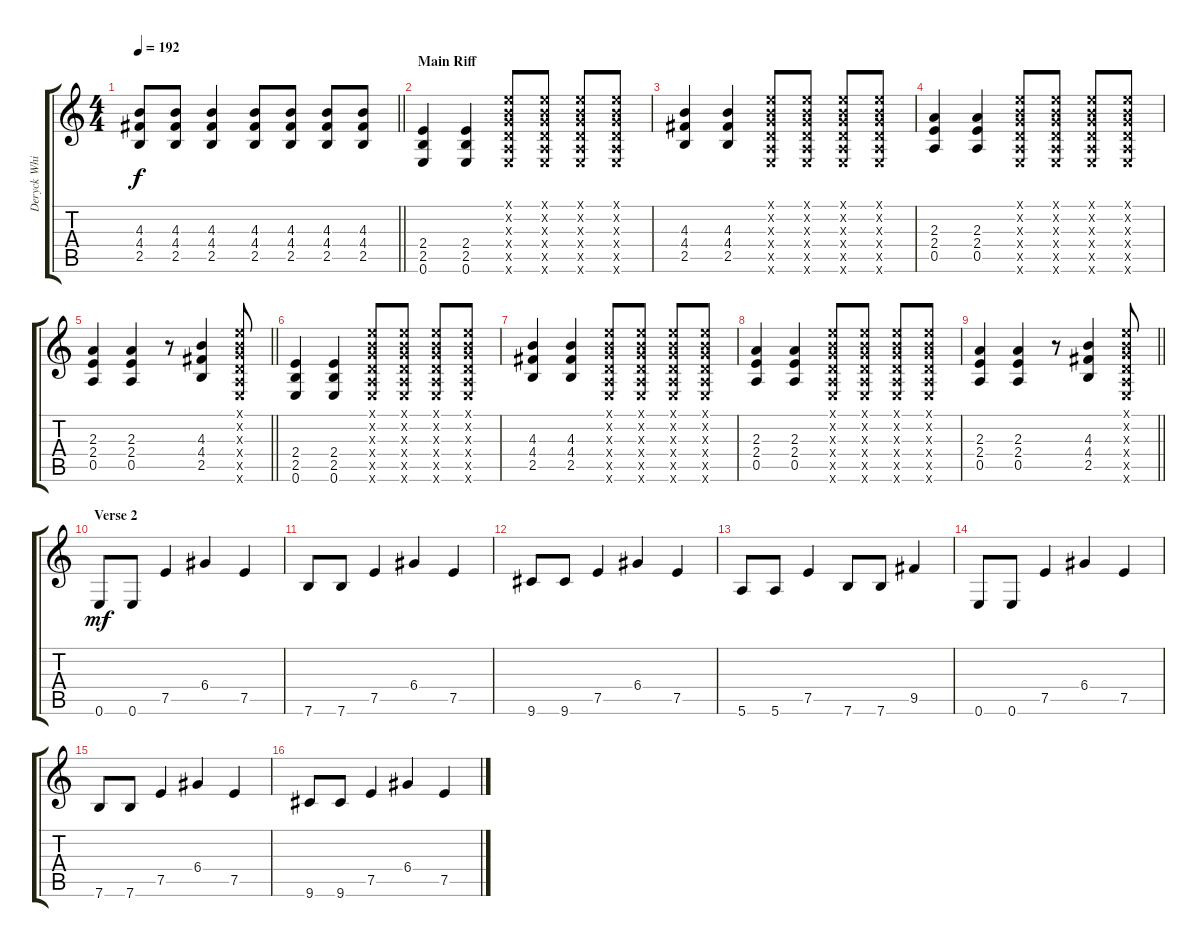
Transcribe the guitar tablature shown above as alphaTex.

\track ("Deryck Whibley Rhythm" "Deryck Whi") {instrument distortionguitar}
\staff {score tabs}
\tuning (E4 B3 G3 D3 A2 E2) {hide}
\ts (4 4)
\tempo 192
\clef g2
\barLineRight lightlight
\ks c
(4.3{t} 4.4{t} 2.5{t}).8{dy f} (4.3 4.4 2.5).8 (4.3 4.4 2.5).4 (4.3 4.4 2.5).8 (4.3 4.4 2.5).8 (4.3 4.4 2.5).8 (4.3 4.4 2.5).8 |
\section ("" "Main Riff")
(2.4 2.5 0.6).4{volume 13 instrument distortionguitar} (2.4 2.5 0.6).4 (0.1{x} 0.2{x} 0.3{x} 0.4{x} 0.5{x} 0.6{x}).8 (0.1{x} 0.2{x} 0.3{x} 0.4{x} 0.5{x} 0.6{x}).8 (0.1{x} 0.2{x} 0.3{x} 0.4{x} 0.5{x} 0.6{x}).8 (0.1{x} 0.2{x} 0.3{x} 0.4{x} 0.5{x} 0.6{x}).8 |
(4.3 4.4 2.5).4 (4.3 4.4 2.5).4 (0.1{x} 0.2{x} 0.3{x} 0.4{x} 0.5{x} 0.6{x}).8 (0.1{x} 0.2{x} 0.3{x} 0.4{x} 0.5{x} 0.6{x}).8 (0.1{x} 0.2{x} 0.3{x} 0.4{x} 0.5{x} 0.6{x}).8 (0.1{x} 0.2{x} 0.3{x} 0.4{x} 0.5{x} 0.6{x}).8 |
(2.3 2.4 0.5).4 (2.3 2.4 0.5).4 (0.1{x} 0.2{x} 0.3{x} 0.4{x} 0.5{x} 0.6{x}).8 (0.1{x} 0.2{x} 0.3{x} 0.4{x} 0.5{x} 0.6{x}).8 (0.1{x} 0.2{x} 0.3{x} 0.4{x} 0.5{x} 0.6{x}).8 (0.1{x} 0.2{x} 0.3{x} 0.4{x} 0.5{x} 0.6{x}).8 |
\barLineRight lightlight
(2.3 2.4 0.5).4 (2.3 2.4 0.5).4 r.8 (4.3 4.4 2.5).4 (0.1{x} 0.2{x} 0.3{x} 0.4{x} 0.5{x} 0.6{x}).8 |
(2.4 2.5 0.6).4{volume 13 instrument distortionguitar} (2.4 2.5 0.6).4 (0.1{x} 0.2{x} 0.3{x} 0.4{x} 0.5{x} 0.6{x}).8 (0.1{x} 0.2{x} 0.3{x} 0.4{x} 0.5{x} 0.6{x}).8 (0.1{x} 0.2{x} 0.3{x} 0.4{x} 0.5{x} 0.6{x}).8 (0.1{x} 0.2{x} 0.3{x} 0.4{x} 0.5{x} 0.6{x}).8 |
(4.3 4.4 2.5).4 (4.3 4.4 2.5).4 (0.1{x} 0.2{x} 0.3{x} 0.4{x} 0.5{x} 0.6{x}).8 (0.1{x} 0.2{x} 0.3{x} 0.4{x} 0.5{x} 0.6{x}).8 (0.1{x} 0.2{x} 0.3{x} 0.4{x} 0.5{x} 0.6{x}).8 (0.1{x} 0.2{x} 0.3{x} 0.4{x} 0.5{x} 0.6{x}).8 |
(2.3 2.4 0.5).4 (2.3 2.4 0.5).4 (0.1{x} 0.2{x} 0.3{x} 0.4{x} 0.5{x} 0.6{x}).8 (0.1{x} 0.2{x} 0.3{x} 0.4{x} 0.5{x} 0.6{x}).8 (0.1{x} 0.2{x} 0.3{x} 0.4{x} 0.5{x} 0.6{x}).8 (0.1{x} 0.2{x} 0.3{x} 0.4{x} 0.5{x} 0.6{x}).8 |
\barLineRight lightlight
(2.3 2.4 0.5).4 (2.3 2.4 0.5).4 r.8 (4.3 4.4 2.5).4 (0.1{x} 0.2{x} 0.3{x} 0.4{x} 0.5{x} 0.6{x}).8 |
\section ("" "Verse 2")
0.6.8{dy mf} 0.6.8 7.5.4 6.4.4 7.5.4 |
7.6.8 7.6.8 7.5.4 6.4.4 7.5.4 |
9.6.8 9.6.8 7.5.4 6.4.4 7.5.4 |
5.6.8 5.6.8 7.5.4 7.6.8 7.6.8 9.5.4 |
0.6.8 0.6.8 7.5.4 6.4.4 7.5.4 |
7.6.8 7.6.8 7.5.4 6.4.4 7.5.4 |
9.6.8 9.6.8 7.5.4 6.4.4 7.5.4
